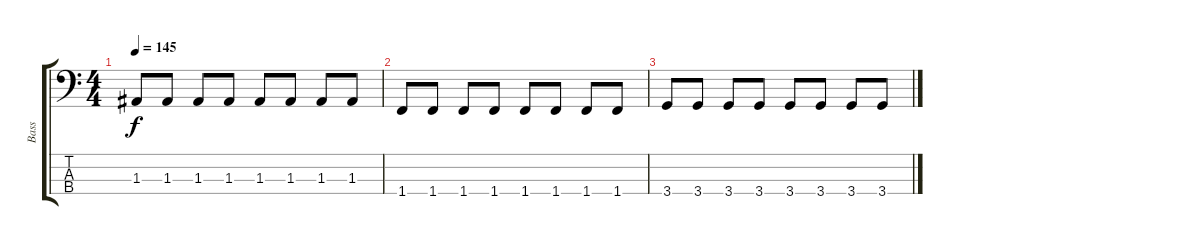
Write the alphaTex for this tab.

\track ("Bass" "Bass") {instrument fretlessbass}
\staff {score tabs}
\tuning (G2 D2 A1 E1) {hide}
\ts (4 4)
\tempo 145
\clef f4
\ks c
1.3.8{dy f} 1.3.8 1.3.8 1.3.8 1.3.8 1.3.8 1.3.8 1.3.8 |
1.4.8 1.4.8 1.4.8 1.4.8 1.4.8 1.4.8 1.4.8 1.4.8 |
3.4.8 3.4.8 3.4.8 3.4.8 3.4.8 3.4.8 3.4.8 3.4.8
